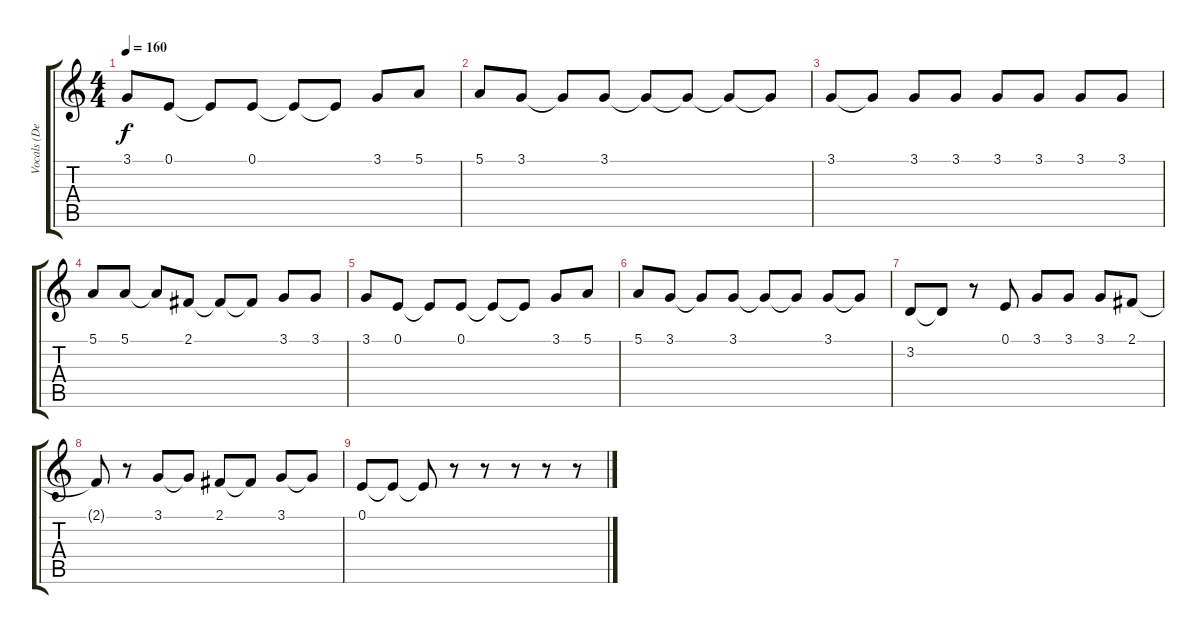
\track ("Vocals (Dexter)" "Vocals (De") {instrument oboe}
\staff {score tabs}
\tuning (E4 B3 G3 D3 A2 E2) {hide}
\ts (4 4)
\tempo 160
\clef g2
\ks c
3.1.8{dy f} 0.1.8 0.1{t}.8 0.1.8 0.1{t}.8 0.1{t}.8 3.1.8 5.1.8 |
5.1.8 3.1.8 3.1{t}.8 3.1.8 3.1{t}.8 3.1{t}.8 3.1{t}.8 3.1{t}.8 |
3.1.8 3.1{t}.8 3.1.8 3.1.8 3.1.8 3.1.8 3.1.8 3.1.8 |
5.1.8 5.1.8 5.1{t}.8 2.1.8 2.1{t}.8 2.1{t}.8 3.1.8 3.1.8 |
3.1.8 0.1.8 0.1{t}.8 0.1.8 0.1{t}.8 0.1{t}.8 3.1.8 5.1.8 |
5.1.8 3.1.8 3.1{t}.8 3.1.8 3.1{t}.8 3.1{t}.8 3.1.8 3.1{t}.8 |
3.2.8 3.2{t}.8 r.8 0.1.8 3.1.8 3.1.8 3.1.8 2.1.8 |
2.1{t}.8 r.8 3.1.8 3.1{t}.8 2.1.8 2.1{t}.8 3.1.8 3.1{t}.8 |
0.1.8 0.1{t}.8 0.1{t}.8 r.8 r.8 r.8 r.8 r.8
